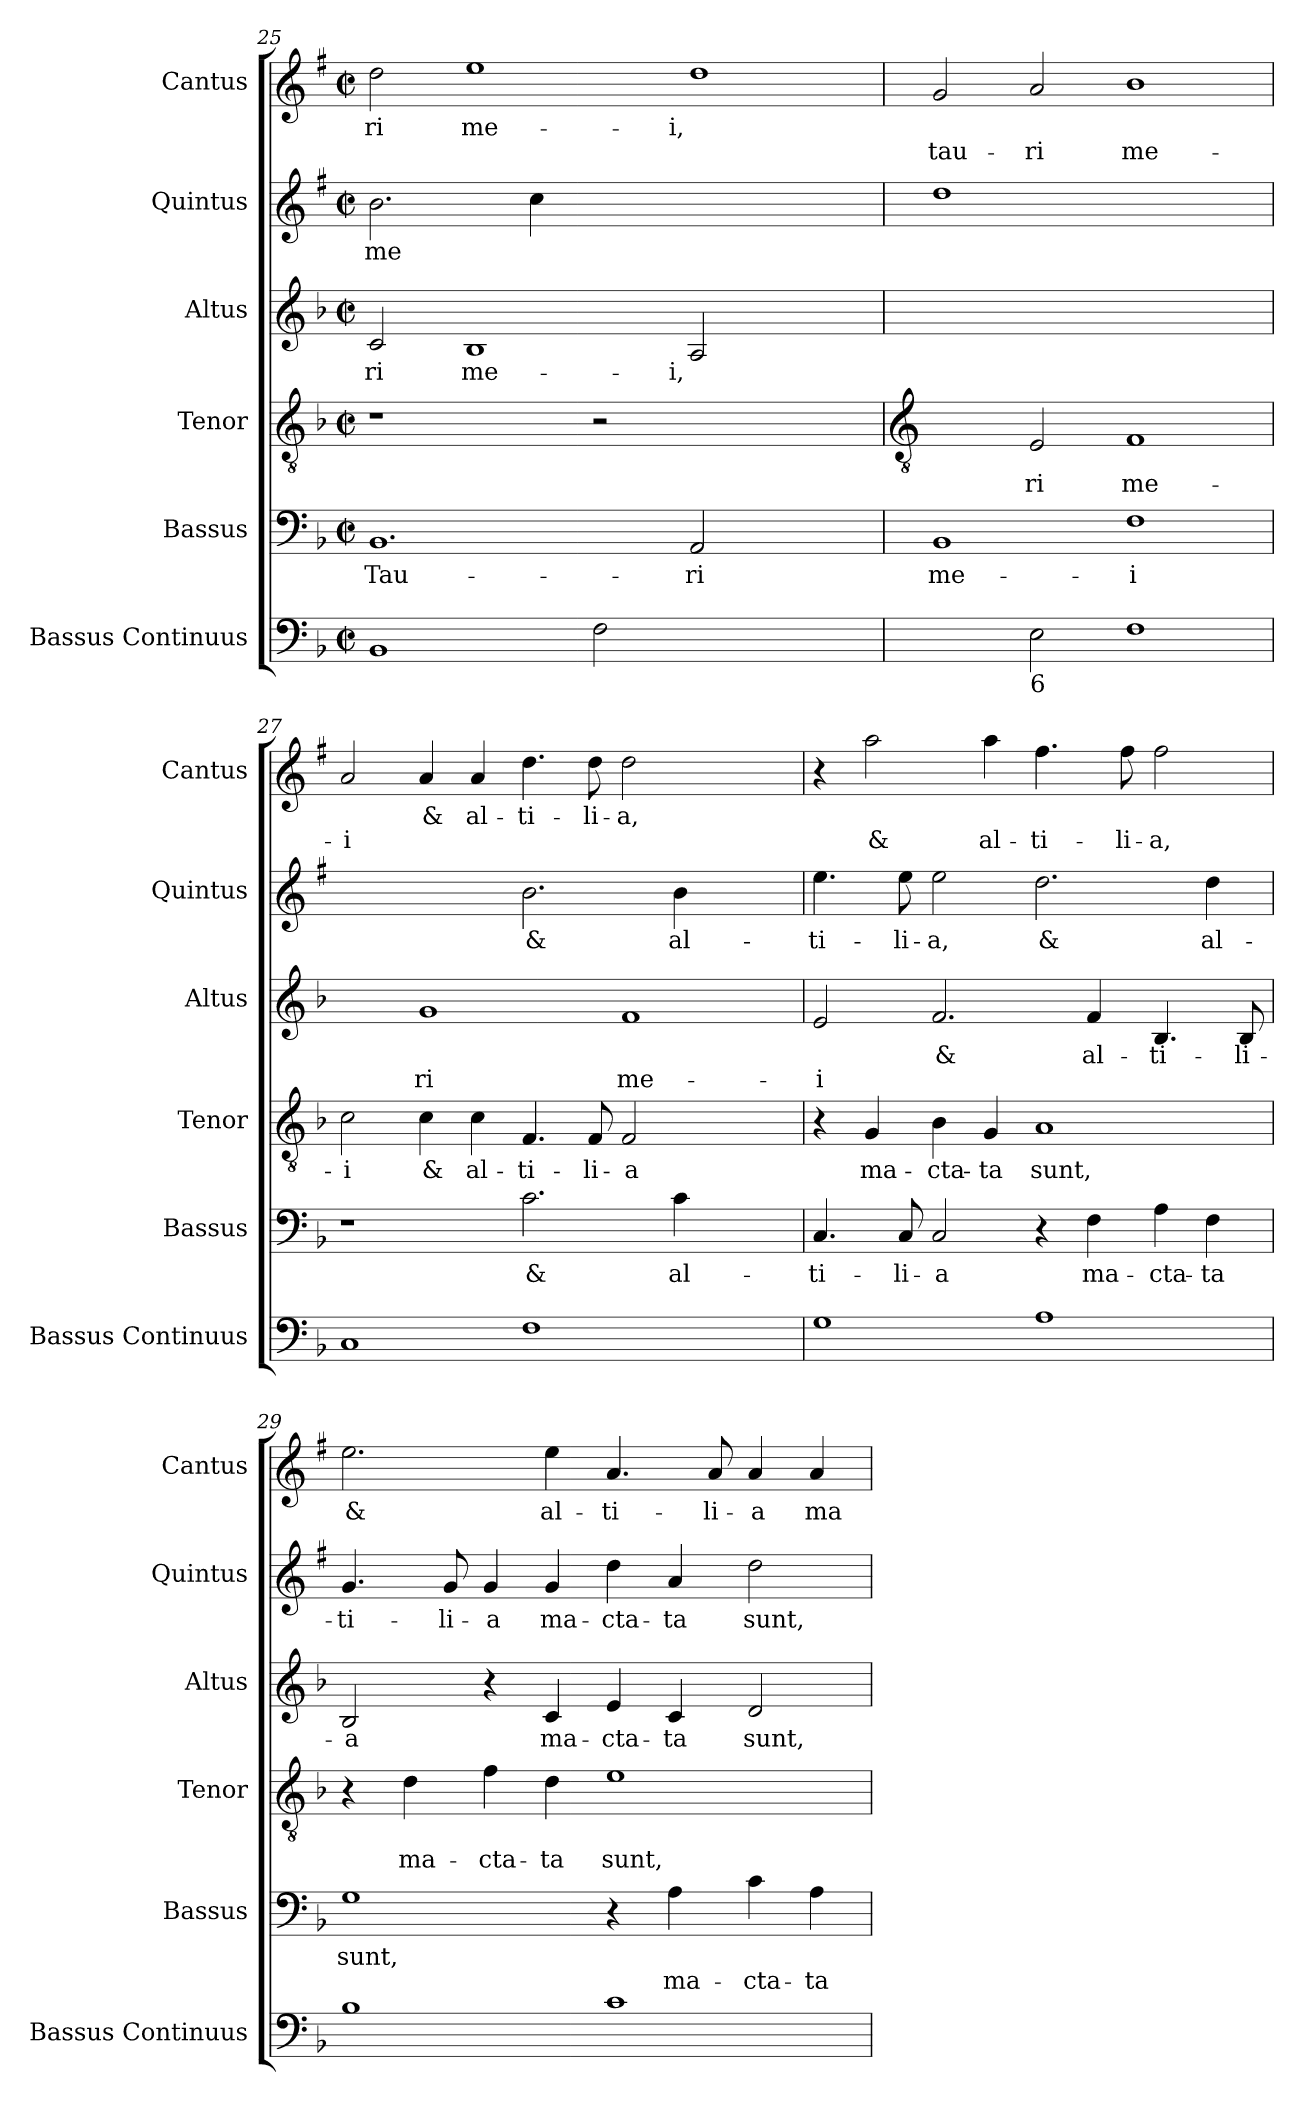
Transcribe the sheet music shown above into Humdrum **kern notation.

**kern	**kern	**text	**text	**kern	**text	**text	**kern	**text	**text	**kern	**text	**kern	**text	**text
*part6	*part5	*part5	*part5	*part4	*part4	*part4	*part3	*part3	*part3	*part2	*part2	*part1	*part1	*part1
*staff6	*staff5	*staff5	*staff5	*staff4	*staff4	*staff4	*staff3	*staff3	*staff3	*staff2	*staff2	*staff1	*staff1	*staff1
*I"Bassus Continuus	*I"Bassus	*	*	*I"Tenor	*	*	*I"Altus	*	*	*I"Quintus	*	*I"Cantus	*	*
*I'Bassus Continuus	*I'Bassus	*	*	*I'Tenor	*	*	*I'Altus	*	*	*I'Quintus	*	*I'Cantus	*	*
*clefF4	*clefF4	*	*	*clefGv2	*	*	*clefG2	*	*	*clefG2	*	*clefG2	*	*
*	*	*	*	*	*	*	*	*	*	*ITrd1c2	*	*ITrd1c2	*	*
*k[b-]	*k[b-]	*	*	*k[b-]	*	*	*k[b-]	*	*	*k[b-]	*	*k[b-]	*	*
*F:	*F:	*	*	*F:	*	*	*F:	*	*	*F:	*	*F:	*	*
*M4/2	*M4/2	*	*	*M4/2	*	*	*M4/2	*	*	*M4/2	*	*M4/2	*	*
*met(c|)	*met(c|)	*	*	*met(c|)	*	*	*met(c|)	*	*	*met(c|)	*	*met(c|)	*	*
=25	=25	=25	=25	=25	=25	=25	=25	=25	=25	=25	=25	=25	=25	=25
!	!	!LO:LY:b	!	!	!	!	!	!LO:LY:b	!	!	!LO:LY:b	!	!LO:LY:b	!
1BB-	1.BB-	Tau-	.	1r	.	.	2c	-ri	.	2.a	me	2cc	-ri	.
!	!	!	!	!	!	!	!	!LO:LY:b	!	!	!	!	!LO:LY:b	!
.	.	.	.	.	.	.	1B-	me-	.	.	.	1dd	me-	.
.	.	.	.	.	.	.	.	.	.	4b-	.	.	.	.
2F	.	.	.	2r	.	.	.	.	.	1.ryy	.	.	.	.
!	!	!LO:LY:b	!	!	!LO:LY:b	!	!	!LO:LY:b	!	!	!	!	!LO:LY:b	!
[2Fyy	2AA	-ri	.	[2Fyy	Tau-	.	2A	-i,	.	.	.	1cc	-i,	.
2ryy	2ryy	.	.	2ryy	.	.	2ryy	.	.	.	.	.	.	.
!!LO:LB:g=z
=26	=26	=26	=26	=26	=26	=26	=26	=26	=26	=26	=26	=26	=26	=26
*	*	*	*	*clefGv2	*	*	*	*	*	*	*	*	*	*
!	!	!LO:LY:b	!	!	!	!	!	!	!LO:LY:b	!	!	!	!	!LO:LY:b
2Fyy]	1BB-	me-	.	2Fyy]	.	.	[2ayy	.	tau-	1cc	.	2f	.	tau-
!LO:TX:b:t=6	!	!	!	!	!	!	!	!	!	!	!	!	!	!
!	!	!	!	!	!LO:LY:b	!	!	!	!	!	!	!	!	!LO:LY:b
2E	.	.	.	2E	-ri	.	1.ryy	.	.	.	.	2g	.	-ri
!	!	!LO:LY:b	!	!	!LO:LY:b	!	!	!	!	!	!LO:LY:b	!	!	!LO:LY:b
1F	1F	-i	.	1F	me-	.	.	.	.	[1ccyy	i	1a	.	me-
!!LO:LB:g=z
=27	=27	=27	=27	=27	=27	=27	=27	=27	=27	=27	=27	=27	=27	=27
!	!	!	!	!	!LO:LY:b	!	!	!	!	!	!	!	!	!LO:LY:b
1C	1r	.	.	2c	-i	.	2ayy]	.	.	2.ccyy_	.	2g	.	-i
!	!	!	!	!	!LO:LY:b	!	!	!	!LO:LY:b	!	!	!	!LO:LY:b	!
.	.	.	.	4c	&	.	1g	.	-ri	.	.	4g	&	.
!	!	!	!	!	!LO:LY:b	!	!	!	!	!	!	!	!LO:LY:b	!
.	.	.	.	4c	al-	.	.	.	.	4ccyy]	.	4g	al-	.
!	!	!LO:LY:b	!	!	!LO:LY:b	!	!	!	!	!	!LO:LY:b	!	!LO:LY:b	!
1F	2.c	&	.	4.F	-ti-	.	.	.	.	2.a	&	4.cc	-ti-	.
!	!	!	!	!	!LO:LY:b	!	!	!	!	!	!	!	!LO:LY:b	!
.	.	.	.	8F	-li-	.	.	.	.	.	.	8cc	-li-	.
!	!	!	!	!	!LO:LY:b	!	!	!	!LO:LY:b	!	!	!	!LO:LY:b	!
.	.	.	.	2F	-a	.	1f	.	me-	.	.	2cc	-a,	.
!	!	!LO:LY:b	!	!	!	!	!	!	!	!	!LO:LY:b	!	!	!
.	4c	al-	.	.	.	.	.	.	.	4a	al-	.	.	.
2ryy	2ryy	.	.	2ryy	.	.	.	.	.	2ryy	.	2ryy	.	.
=28	=28	=28	=28	=28	=28	=28	=28	=28	=28	=28	=28	=28	=28	=28
!	!	!LO:LY:b	!	!	!	!	!	!	!LO:LY:b	!	!LO:LY:b	!	!	!
1G	4.C	-ti-	.	4r	.	.	2e	.	-i	4.dd	-ti-	4r	.	.
!	!	!	!	!	!LO:LY:b	!	!	!	!	!	!	!	!	!LO:LY:b
.	.	.	.	4G	ma-	.	.	.	.	.	.	2gg	.	&
!	!	!LO:LY:b	!	!	!	!	!	!	!	!	!LO:LY:b	!	!	!
.	8C	-li-	.	.	.	.	.	.	.	8dd	-li-	.	.	.
!	!	!LO:LY:b	!	!	!LO:LY:b	!	!	!LO:LY:b	!	!	!LO:LY:b	!	!	!
.	2C	-a	.	4B-	-cta-	.	2.f	&	.	2dd	-a,	.	.	.
!	!	!	!	!	!LO:LY:b	!	!	!	!	!	!	!	!	!LO:LY:b
.	.	.	.	4G	-ta	.	.	.	.	.	.	4gg	.	al-
!	!	!	!	!	!LO:LY:b	!	!	!	!	!	!LO:LY:b	!	!	!LO:LY:b
1A	4r	.	.	1A	sunt,	.	.	.	.	2.cc	&	4.ee	.	-ti-
!	!	!LO:LY:b	!	!	!	!	!	!LO:LY:b	!	!	!	!	!	!
.	4F	ma-	.	.	.	.	4f	al-	.	.	.	.	.	.
!	!	!	!	!	!	!	!	!	!	!	!	!	!	!LO:LY:b
.	.	.	.	.	.	.	.	.	.	.	.	8ee	.	-li-
!	!	!LO:LY:b	!	!	!	!	!	!LO:LY:b	!	!	!	!	!	!LO:LY:b
.	4A	-cta-	.	.	.	.	4.B-	-ti-	.	.	.	2ee	.	-a,
!	!	!LO:LY:b	!	!	!	!	!	!	!	!	!LO:LY:b	!	!	!
.	4F	-ta	.	.	.	.	.	.	.	4cc	al-	.	.	.
!	!	!	!	!	!	!	!	!LO:LY:b	!	!	!	!	!	!
.	.	.	.	.	.	.	8B-	-li-	.	.	.	.	.	.
=29	=29	=29	=29	=29	=29	=29	=29	=29	=29	=29	=29	=29	=29	=29
!	!	!LO:LY:b	!	!	!	!	!	!LO:LY:b	!	!	!LO:LY:b	!	!LO:LY:b	!
1B-	1G	sunt,	.	4r	.	.	2B-	-a	.	4.f	-ti-	2.dd	&	.
!	!	!	!	!	!	!LO:LY:b	!	!	!	!	!	!	!	!
.	.	.	.	4d	.	ma-	.	.	.	.	.	.	.	.
!	!	!	!	!	!	!	!	!	!	!	!LO:LY:b	!	!	!
.	.	.	.	.	.	.	.	.	.	8f	-li-	.	.	.
!	!	!	!	!	!	!LO:LY:b	!	!	!	!	!LO:LY:b	!	!	!
.	.	.	.	4f	.	-cta-	4r	.	.	4f	-a	.	.	.
!	!	!	!	!	!	!LO:LY:b	!	!LO:LY:b	!	!	!LO:LY:b	!	!LO:LY:b	!
.	.	.	.	4d	.	-ta	4c	ma-	.	4f	ma-	4dd	al-	.
!	!	!	!	!	!	!LO:LY:b	!	!LO:LY:b	!	!	!LO:LY:b	!	!LO:LY:b	!
1c	4r	.	.	1e	.	sunt,	4e	-cta-	.	4cc	-cta-	4.g	-ti-	.
!	!	!	!LO:LY:b	!	!	!	!	!LO:LY:b	!	!	!LO:LY:b	!	!	!
.	4A	.	ma-	.	.	.	4c	-ta	.	4g	-ta	.	.	.
!	!	!	!	!	!	!	!	!	!	!	!	!	!LO:LY:b	!
.	.	.	.	.	.	.	.	.	.	.	.	8g	-li-	.
!	!	!	!LO:LY:b	!	!	!	!	!LO:LY:b	!	!	!LO:LY:b	!	!LO:LY:b	!
.	4c	.	-cta-	.	.	.	2d	sunt,	.	2cc	sunt,	4g	-a	.
!	!	!	!LO:LY:b	!	!	!	!	!	!	!	!	!	!LO:LY:b	!
.	4A	.	-ta	.	.	.	.	.	.	.	.	4g	ma-	.
=	=	=	=	=	=	=	=	=	=	=	=	=	=	=
*-	*-	*-	*-	*-	*-	*-	*-	*-	*-	*-	*-	*-	*-	*-
